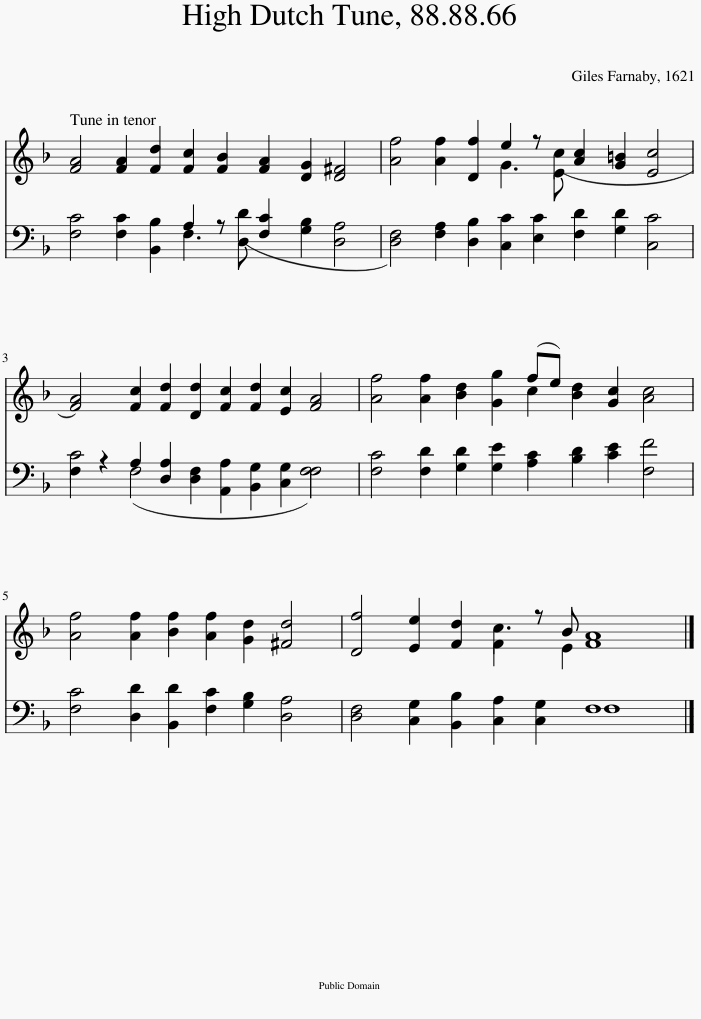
X:1
%%score ( 1 2 ) ( 3 4 )
L:1/8
M:none
I:linebreak $
K:F
V:1 treble
V:2 treble
V:3 bass
V:4 bass
V:1
 [FA]4 [FA]2 [Fd]2 [Fc]2 [FB]2 [FA]2 [DG]2 [D^F]4 | [Af]4 [Af]2 [Df]2 e2 z E [Ac]2 [G=B]2 [Ec]4 |$ [FA]4 [Fc]2 [Fd]2 [Dd]2 [Fc]2 [Fd]2 [Ec]2 [FA]4 | [Af]4 [Af]2 [Bd]2 [Gg]2 (fe) [Bd]2 [Gc]2 [Ac]4 |$ [Af]4 [Af]2 [Bf]2 [Af]2 [Gd]2 [^Fd]4 | %5
 [Df]4 [Ee]2 [Fd]2 F2 z B [FA]8 |] %6
V:2
 x20 | x8 G3 c2 x7 |$ x20 | x10 c2 x8 |$ x16 | %5
 x8 c3 E2 x7 |] %6
V:3
 [F,C]4 [F,C]2 [B,,B,]2 A,2 z D, [F,C]2 [G,B,]2 [D,A,]4 | [D,F,]4 [F,A,]2 [D,B,]2 [C,C]2 [E,C]2 [F,D]2 [G,D]2 [C,C]4 |$ F,2 z2 A,2 [D,A,]2 [D,F,]2 [A,,A,]2 [B,,G,]2 [C,G,]2 F,4 | [F,C]4 [F,D]2 [G,D]2 [G,E]2 [A,C]2 [B,D]2 [CE]2 [F,F]4 |$ [F,C]4 [D,D]2 [B,,D]2 [F,C]2 [G,B,]2 [D,A,]4 | %5
 [D,F,]4 [C,G,]2 [B,,B,]2 [C,A,]2 [C,G,]2 F,8 |] %6
V:4
 x8 F,3 D2 x7 | x20 |$ C4 (F,4 x8 F,4) | x20 |$ x16 | %5
 x12 F,8 |] %6
